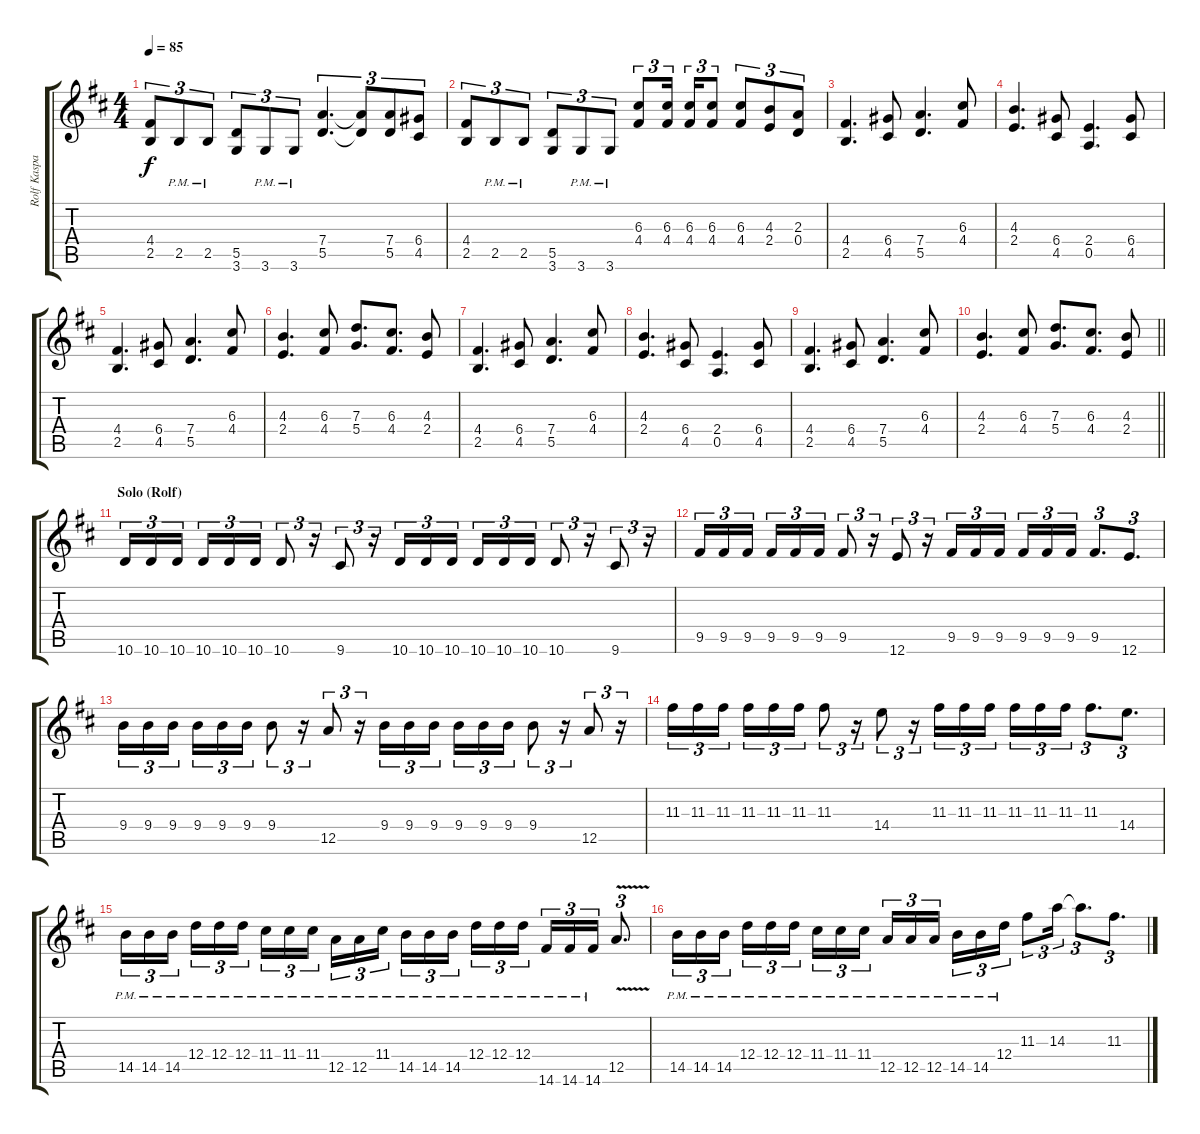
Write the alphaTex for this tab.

\track ("Rolf Kasparek" "Rolf Kaspa") {instrument distortionguitar}
\staff {score tabs}
\tuning (E4 B3 G3 D3 A2 E2) {hide}
\ts (4 4)
\tempo 85
\clef g2
\ks bminor
(4.4 2.5).8{tu (3 2) dy f} 2.5{pm}.8{tu (3 2)} 2.5{pm}.8{tu (3 2)} (5.5 3.6).8{tu (3 2)} 3.6{pm}.8{tu (3 2)} 3.6{pm}.8{tu (3 2)} (7.4 5.5).4{d tu (3 2)} (7.4{t} 5.5{t}).8{tu (3 2)} (7.4 5.5).8{tu (3 2)} (6.4 4.5).8{tu (3 2)} |
(4.4 2.5).8{tu (3 2)} 2.5{pm}.8{tu (3 2)} 2.5{pm}.8{tu (3 2)} (5.5 3.6).8{tu (3 2)} 3.6{pm}.8{tu (3 2)} 3.6{pm}.8{tu (3 2)} (6.3 4.4).8{tu (3 2)} (6.3 4.4).16{tu (3 2) beam splitsecondary} (6.3 4.4).16{tu (3 2)} (6.3 4.4).8{tu (3 2)} (6.3 4.4).8{tu (3 2)} (4.3 2.4).8{tu (3 2)} (2.3 0.4).8{tu (3 2)} |
(4.4 2.5).4{d} (6.4 4.5).8 (7.4 5.5).4{d} (6.3 4.4).8 |
(4.3 2.4).4{d} (6.4 4.5).8 (2.4 0.5).4{d} (6.4 4.5).8 |
(4.4 2.5).4{d} (6.4 4.5).8 (7.4 5.5).4{d} (6.3 4.4).8 |
(4.3 2.4).4{d} (6.3 4.4).8 (7.3 5.4).8{d} (6.3 4.4).8{d} (4.3 2.4).8 |
(4.4 2.5).4{d} (6.4 4.5).8 (7.4 5.5).4{d} (6.3 4.4).8 |
(4.3 2.4).4{d} (6.4 4.5).8 (2.4 0.5).4{d} (6.4 4.5).8 |
(4.4 2.5).4{d} (6.4 4.5).8 (7.4 5.5).4{d} (6.3 4.4).8 |
\barLineRight lightlight
(4.3 2.4).4{d} (6.3 4.4).8 (7.3 5.4).8{d} (6.3 4.4).8{d} (4.3 2.4).8 |
\section ("" "Solo (Rolf)")
10.6.16{tu (3 2) volume 16} 10.6.16{tu (3 2)} 10.6.16{tu (3 2) beam splitsecondary} 10.6.16{tu (3 2)} 10.6.16{tu (3 2)} 10.6.16{tu (3 2)} 10.6.8{tu (3 2)} r.16{tu (3 2)} 9.6.8{tu (3 2)} r.16{tu (3 2)} 10.6.16{tu (3 2)} 10.6.16{tu (3 2)} 10.6.16{tu (3 2) beam splitsecondary} 10.6.16{tu (3 2)} 10.6.16{tu (3 2)} 10.6.16{tu (3 2)} 10.6.8{tu (3 2)} r.16{tu (3 2)} 9.6.8{tu (3 2)} r.16{tu (3 2)} |
9.5.16{tu (3 2)} 9.5.16{tu (3 2)} 9.5.16{tu (3 2) beam splitsecondary} 9.5.16{tu (3 2)} 9.5.16{tu (3 2)} 9.5.16{tu (3 2)} 9.5.8{tu (3 2)} r.16{tu (3 2)} 12.6.8{tu (3 2)} r.16{tu (3 2)} 9.5.16{tu (3 2)} 9.5.16{tu (3 2)} 9.5.16{tu (3 2) beam splitsecondary} 9.5.16{tu (3 2)} 9.5.16{tu (3 2)} 9.5.16{tu (3 2)} 9.5.8{d tu (3 2)} 12.6.8{d tu (3 2)} |
9.4.16{tu (3 2)} 9.4.16{tu (3 2)} 9.4.16{tu (3 2) beam splitsecondary} 9.4.16{tu (3 2)} 9.4.16{tu (3 2)} 9.4.16{tu (3 2)} 9.4.8{tu (3 2)} r.16{tu (3 2)} 12.5.8{tu (3 2)} r.16{tu (3 2)} 9.4.16{tu (3 2)} 9.4.16{tu (3 2)} 9.4.16{tu (3 2) beam splitsecondary} 9.4.16{tu (3 2)} 9.4.16{tu (3 2)} 9.4.16{tu (3 2)} 9.4.8{tu (3 2)} r.16{tu (3 2)} 12.5.8{tu (3 2)} r.16{tu (3 2)} |
11.3.16{tu (3 2)} 11.3.16{tu (3 2)} 11.3.16{tu (3 2) beam splitsecondary} 11.3.16{tu (3 2)} 11.3.16{tu (3 2)} 11.3.16{tu (3 2)} 11.3.8{tu (3 2)} r.16{tu (3 2)} 14.4.8{tu (3 2)} r.16{tu (3 2)} 11.3.16{tu (3 2)} 11.3.16{tu (3 2)} 11.3.16{tu (3 2) beam splitsecondary} 11.3.16{tu (3 2)} 11.3.16{tu (3 2)} 11.3.16{tu (3 2)} 11.3.8{d tu (3 2)} 14.4.8{d tu (3 2)} |
14.5{pm}.16{tu (3 2)} 14.5{pm}.16{tu (3 2)} 14.5{pm}.16{tu (3 2) beam splitsecondary} 12.4{pm}.16{tu (3 2)} 12.4{pm}.16{tu (3 2)} 12.4{pm}.16{tu (3 2)} 11.4{pm}.16{tu (3 2)} 11.4{pm}.16{tu (3 2)} 11.4{pm}.16{tu (3 2) beam splitsecondary} 12.5{pm}.16{tu (3 2)} 12.5{pm}.16{tu (3 2)} 11.4{pm}.16{tu (3 2)} 14.5{pm}.16{tu (3 2)} 14.5{pm}.16{tu (3 2)} 14.5{pm}.16{tu (3 2) beam splitsecondary} 12.4{pm}.16{tu (3 2)} 12.4{pm}.16{tu (3 2)} 12.4{pm}.16{tu (3 2)} 14.6{pm}.16{tu (3 2)} 14.6{pm}.16{tu (3 2)} 14.6{pm}.16{tu (3 2)} 12.5{v}.8{d tu (3 2)} |
14.5{pm}.16{tu (3 2)} 14.5{pm}.16{tu (3 2)} 14.5{pm}.16{tu (3 2) beam splitsecondary} 12.4{pm}.16{tu (3 2)} 12.4{pm}.16{tu (3 2)} 12.4{pm}.16{tu (3 2)} 11.4{pm}.16{tu (3 2)} 11.4{pm}.16{tu (3 2)} 11.4{pm}.16{tu (3 2) beam splitsecondary} 12.5{pm}.16{tu (3 2)} 12.5{pm}.16{tu (3 2)} 12.5{pm}.16{tu (3 2)} 14.5{pm}.16{tu (3 2)} 14.5{pm}.16{tu (3 2)} 12.4{pm}.16{tu (3 2)} 11.3.8{tu (3 2)} 14.3.16{tu (3 2)} 14.3{t}.8{d tu (3 2)} 11.3.8{d tu (3 2)}
